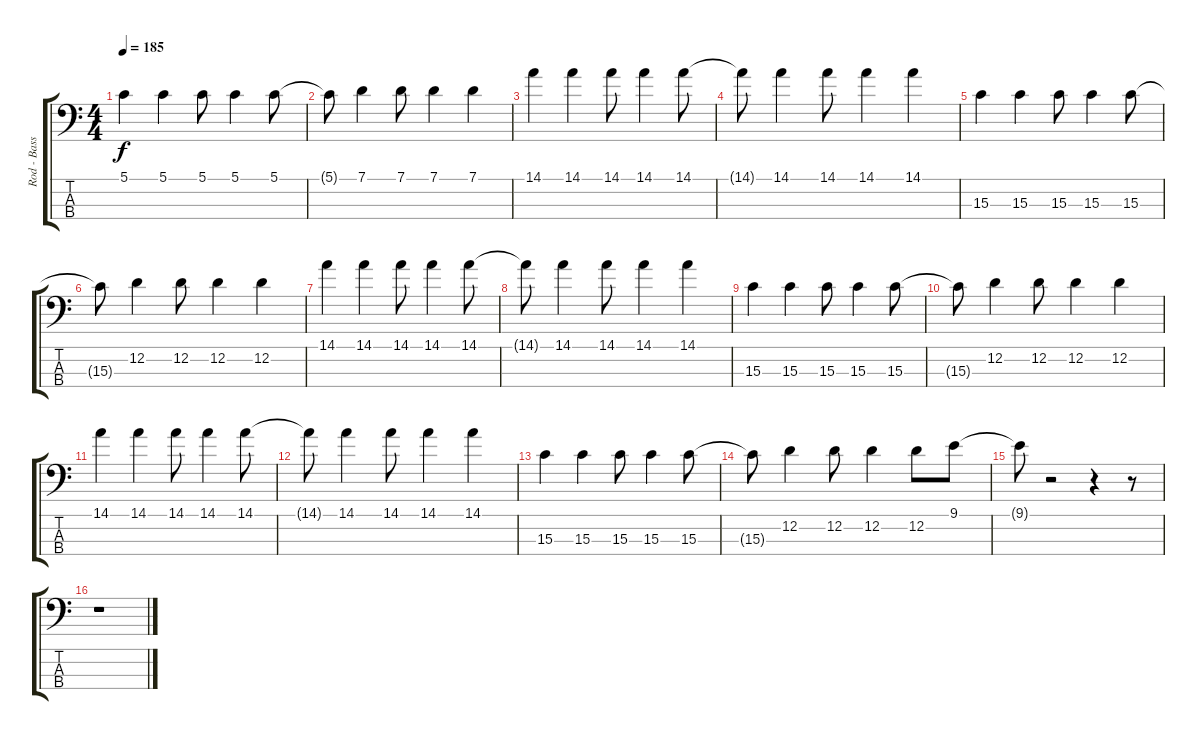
\track ("Rod - Bass" "Rod - Bass") {instrument electricbasspick}
\staff {score tabs}
\tuning (G2 D2 A1 E1) {hide}
\ts (4 4)
\tempo 185
\clef f4
\ks c
5.1.4{dy f} 5.1.4 5.1.8 5.1.4 5.1.8 |
5.1{t}.8 7.1.4 7.1.8 7.1.4 7.1.4 |
14.1.4 14.1.4 14.1.8 14.1.4 14.1.8 |
14.1{t}.8 14.1.4 14.1.8 14.1.4 14.1.4 |
15.3.4 15.3.4 15.3.8 15.3.4 15.3.8 |
15.3{t}.8 12.2.4 12.2.8 12.2.4 12.2.4 |
14.1.4 14.1.4 14.1.8 14.1.4 14.1.8 |
14.1{t}.8 14.1.4 14.1.8 14.1.4 14.1.4 |
15.3.4 15.3.4 15.3.8 15.3.4 15.3.8 |
15.3{t}.8 12.2.4 12.2.8 12.2.4 12.2.4 |
14.1.4 14.1.4 14.1.8 14.1.4 14.1.8 |
14.1{t}.8 14.1.4 14.1.8 14.1.4 14.1.4 |
15.3.4 15.3.4 15.3.8 15.3.4 15.3.8 |
15.3{t}.8 12.2.4 12.2.8 12.2.4 12.2.8 9.1.8 |
9.1{t}.8 r.2 r.4 r.8 |
r.1
